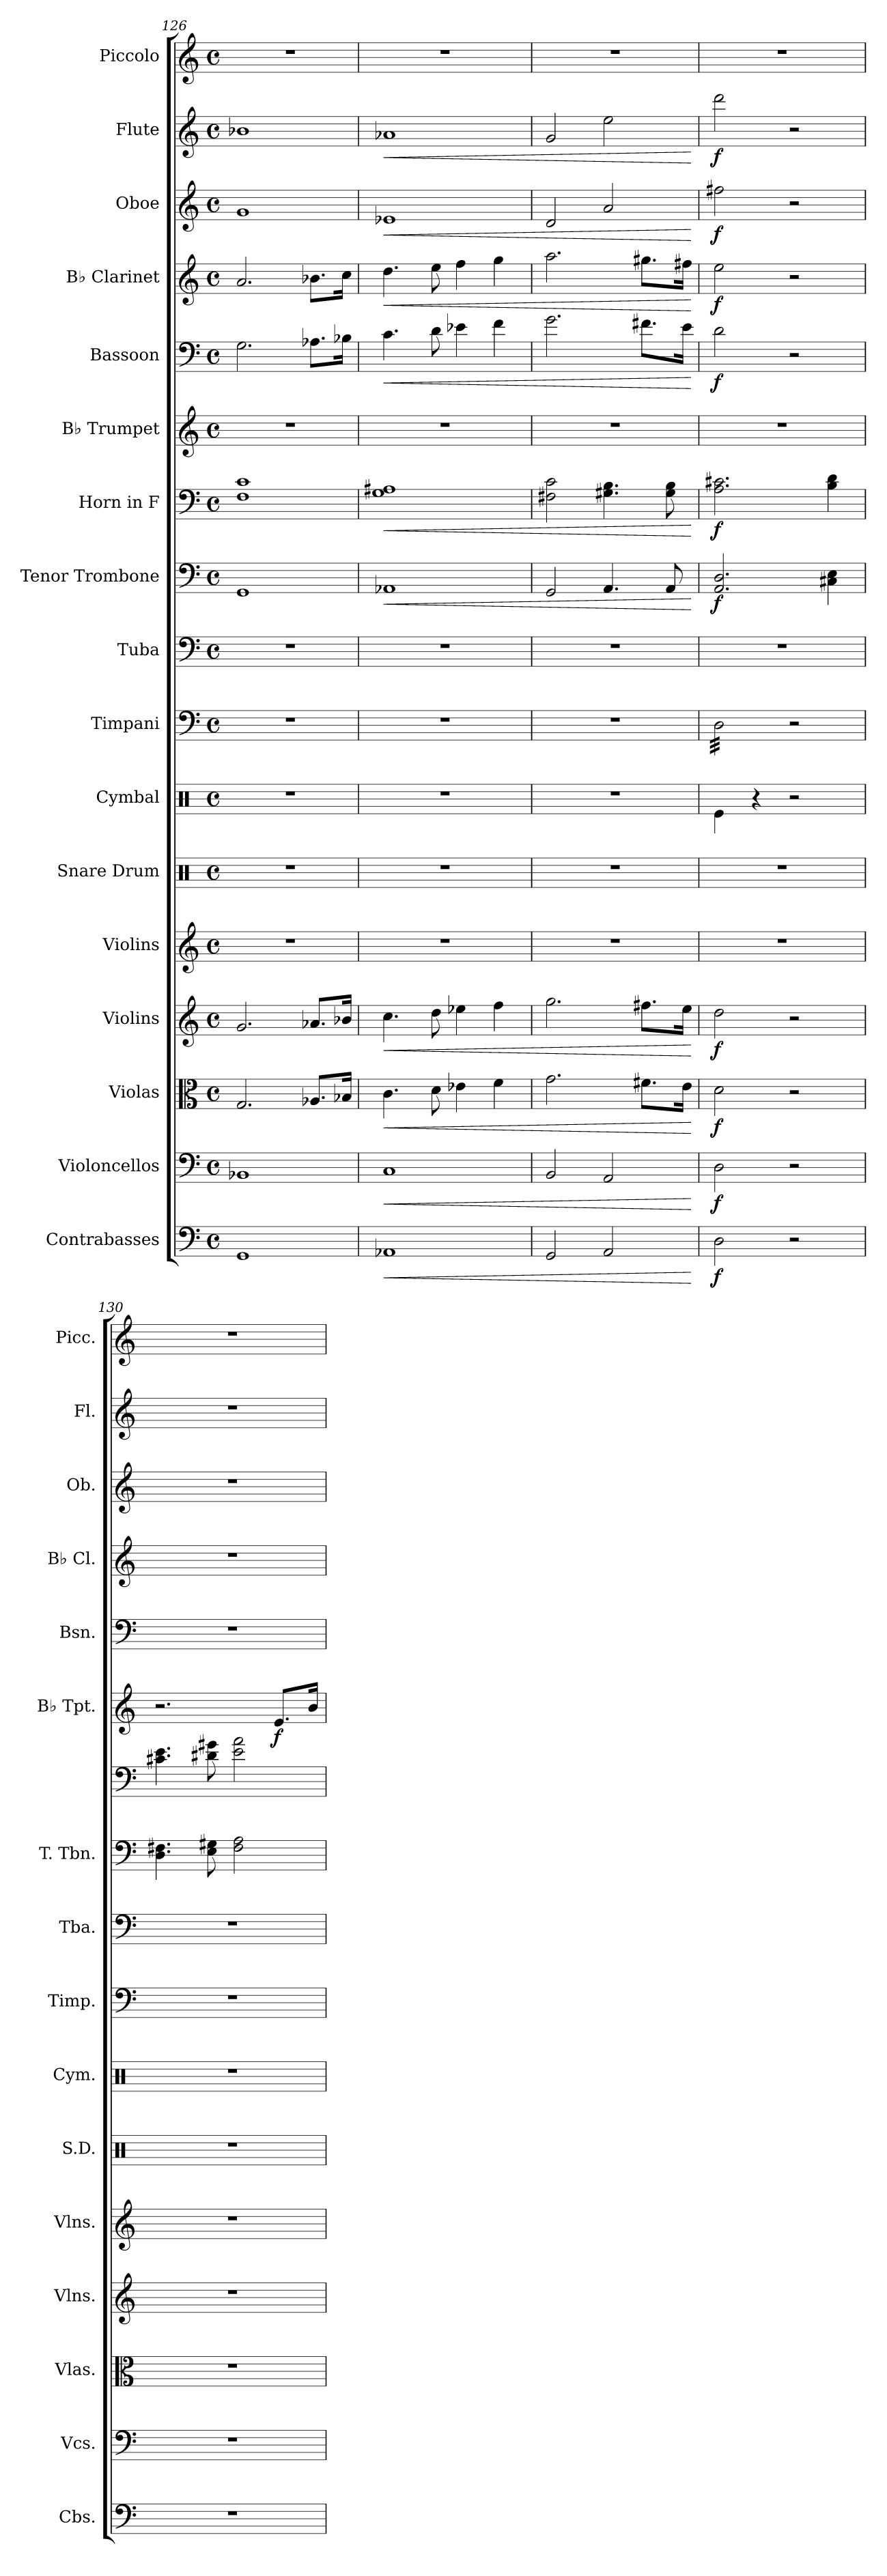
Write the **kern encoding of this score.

**kern	**dynam	**kern	**dynam	**kern	**dynam	**kern	**dynam	**kern	**kern	**kern	**kern	**kern	**kern	**dynam	**kern	**dynam	**kern	**dynam	**kern	**dynam	**kern	**dynam	**kern	**dynam	**kern	**dynam	**kern
*part17	*part17	*part16	*part16	*part15	*part15	*part14	*part14	*part13	*part12	*part11	*part10	*part9	*part8	*part8	*part7	*part7	*part6	*part6	*part5	*part5	*part4	*part4	*part3	*part3	*part2	*part2	*part1
*staff17	*staff17	*staff16	*staff16	*staff15	*staff15	*staff14	*staff14	*staff13	*staff12	*staff11	*staff10	*staff9	*staff8	*staff8	*staff7	*staff7	*staff6	*staff6	*staff5	*staff5	*staff4	*staff4	*staff3	*staff3	*staff2	*staff2	*staff1
*I"Contrabasses	*	*I"Violoncellos	*	*I"Violas	*	*I"Violins	*	*I"Violins	*I"Snare Drum	*I"Cymbal	*I"Timpani	*I"Tuba	*I"Tenor Trombone	*	*I"Horn in F	*	*I"B♭ Trumpet	*	*I"Bassoon	*	*I"B♭ Clarinet	*	*I"Oboe	*	*I"Flute	*	*I"Piccolo
*I'Cbs.	*	*I'Vcs.	*	*I'Vlas.	*	*I'Vlns.	*	*I'Vlns.	*I'S.D.	*I'Cym.	*I'Timp.	*I'Tba.	*I'T. Tbn.	*	*	*	*I'B♭ Tpt.	*	*I'Bsn.	*	*I'B♭ Cl.	*	*I'Ob.	*	*I'Fl.	*	*I'Picc.
!!LO:PB:g=z
*clefF4	*	*clefF4	*	*clefC3	*	*clefG2	*	*clefG2	*clefX	*clefX	*clefF4	*clefF4	*clefF4	*	*clefF4	*	*clefG2	*	*clefF4	*	*clefG2	*	*clefG2	*	*clefG2	*	*clefG2
*ITrd7c12	*	*	*	*	*	*	*	*	*	*	*	*	*	*	*ITrd4c7	*	*ITrd1c2	*	*	*	*ITrd1c2	*	*	*	*	*	*ITrd-7c-12
*k[]	*	*k[]	*	*k[]	*	*k[]	*	*k[]	*k[]	*k[]	*k[]	*k[]	*k[]	*	*k[b-]	*	*k[b-e-]	*	*k[]	*	*k[b-e-]	*	*k[]	*	*k[]	*	*k[]
*M4/4	*	*M4/4	*	*M4/4	*	*M4/4	*	*M4/4	*M4/4	*M4/4	*M4/4	*M4/4	*M4/4	*	*M4/4	*	*M4/4	*	*M4/4	*	*M4/4	*	*M4/4	*	*M4/4	*	*M4/4
*met(c)	*	*met(c)	*	*met(c)	*	*met(c)	*	*met(c)	*met(c)	*met(c)	*met(c)	*met(c)	*met(c)	*	*met(c)	*	*met(c)	*	*met(c)	*	*met(c)	*	*met(c)	*	*met(c)	*	*met(c)
=126	=126	=126	=126	=126	=126	=126	=126	=126	=126	=126	=126	=126	=126	=126	=126	=126	=126	=126	=126	=126	=126	=126	=126	=126	=126	=126	=126
1GGG	.	1BB-X	.	2.G/	.	2.g/	.	1r	1r	1r	1r	1r	1GG	.	1BB- 1F	.	1r	.	2.G\	.	2.g/	.	1g	.	1b-X	.	1r
.	.	.	.	8.A-X/L	.	8.a-X/L	.	.	.	.	.	.	.	.	.	.	.	.	8.A-X\L	.	8.a-X\L	.	.	.	.	.	.
.	.	.	.	16B-X/Jk	.	16b-X/Jk	.	.	.	.	.	.	.	.	.	.	.	.	16B-X\Jk	.	16b-\Jk	.	.	.	.	.	.
=127	=127	=127	=127	=127	=127	=127	=127	=127	=127	=127	=127	=127	=127	=127	=127	=127	=127	=127	=127	=127	=127	=127	=127	=127	=127	=127	=127
!	!LO:HP:b	!	!LO:HP:b	!	!LO:HP:b	!	!LO:HP:b	!	!	!	!	!	!	!LO:HP:b	!	!LO:HP:b	!	!	!	!LO:HP:b	!	!LO:HP:b	!	!LO:HP:b	!	!LO:HP:b	!
1AAA-X	<	1C	<	4.c\	<	4.cc\	<	1r	1r	1r	1r	1r	1AA-X	<	1C 1D#X	<	1r	.	4.c\	<	4.cc\	<	1e-X	<	1a-X	<	1r
.	.	.	.	8d\	.	8dd\	.	.	.	.	.	.	.	.	.	.	.	.	8d\	.	8dd\	.	.	.	.	.	.
.	.	.	.	4e-X\	.	4ee-X\	.	.	.	.	.	.	.	.	.	.	.	.	4e-X\	.	4ee-\	.	.	.	.	.	.
.	.	.	.	4f\	.	4ff\	.	.	.	.	.	.	.	.	.	.	.	.	4f\	.	4ff\	.	.	.	.	.	.
=128	=128	=128	=128	=128	=128	=128	=128	=128	=128	=128	=128	=128	=128	=128	=128	=128	=128	=128	=128	=128	=128	=128	=128	=128	=128	=128	=128
2GGG/	.	2BB/	.	2.g\	.	2.gg\	.	1r	1r	1r	1r	1r	2GG/	.	2BBn\ 2F\	.	1r	.	2.g\	.	2.gg\	.	2d/	.	2g/	.	1r
2AAA/	.	2AA/	.	.	.	.	.	.	.	.	.	.	4.AA/	.	4.C#X\ 4.E\	.	.	.	.	.	.	.	2a/	.	2ee\	.	.
.	.	.	.	8.f#X\L	.	8.ff#X\L	.	.	.	.	.	.	.	.	.	.	.	.	8.f#X\L	.	8.ff#X\L	.	.	.	.	.	.
.	.	.	.	.	.	.	.	.	.	.	.	.	8AA/	.	8C#\ 8E\	.	.	.	.	.	.	.	.	.	.	.	.
.	.	.	.	16e\Jk	.	16ee\Jk	.	.	.	.	.	.	.	.	.	.	.	.	16e\Jk	.	16een\Jk	.	.	.	.	.	.
.	[	.	[	.	[	.	[	.	.	.	.	.	.	[	.	[	.	.	.	[	.	[	.	[	.	[	.
=129	=129	=129	=129	=129	=129	=129	=129	=129	=129	=129	=129	=129	=129	=129	=129	=129	=129	=129	=129	=129	=129	=129	=129	=129	=129	=129	=129
!	!LO:DY:b	!	!LO:DY:b	!	!LO:DY:b	!	!LO:DY:b	!	!	!	!	!	!	!LO:DY:b	!	!LO:DY:b	!	!	!	!LO:DY:b	!	!LO:DY:b	!	!LO:DY:b	!	!LO:DY:b	!
*	*	*	*	*	*	*	*	*	*	*	*tremolo	*	*	*	*	*	*	*	*	*	*	*	*	*	*	*	*
2DD\	f	2D\	f	2d\	f	2dd\	f	1r	1r	4Re\	32D\LLL	1r	2.AA/ 2.D/	f	2.D\ 2.F#X\	f	1r	.	2d\	f	2dd\	f	2ff#X\	f	2ddd\	f	1r
.	.	.	.	.	.	.	.	.	.	.	32D\	.	.	.	.	.	.	.	.	.	.	.	.	.	.	.	.
.	.	.	.	.	.	.	.	.	.	.	32D\	.	.	.	.	.	.	.	.	.	.	.	.	.	.	.	.
.	.	.	.	.	.	.	.	.	.	.	32D\	.	.	.	.	.	.	.	.	.	.	.	.	.	.	.	.
.	.	.	.	.	.	.	.	.	.	.	32D\	.	.	.	.	.	.	.	.	.	.	.	.	.	.	.	.
.	.	.	.	.	.	.	.	.	.	.	32D\	.	.	.	.	.	.	.	.	.	.	.	.	.	.	.	.
.	.	.	.	.	.	.	.	.	.	.	32D\	.	.	.	.	.	.	.	.	.	.	.	.	.	.	.	.
.	.	.	.	.	.	.	.	.	.	.	32D\	.	.	.	.	.	.	.	.	.	.	.	.	.	.	.	.
.	.	.	.	.	.	.	.	.	.	4r	32D\	.	.	.	.	.	.	.	.	.	.	.	.	.	.	.	.
.	.	.	.	.	.	.	.	.	.	.	32D\	.	.	.	.	.	.	.	.	.	.	.	.	.	.	.	.
.	.	.	.	.	.	.	.	.	.	.	32D\	.	.	.	.	.	.	.	.	.	.	.	.	.	.	.	.
.	.	.	.	.	.	.	.	.	.	.	32D\	.	.	.	.	.	.	.	.	.	.	.	.	.	.	.	.
.	.	.	.	.	.	.	.	.	.	.	32D\	.	.	.	.	.	.	.	.	.	.	.	.	.	.	.	.
.	.	.	.	.	.	.	.	.	.	.	32D\	.	.	.	.	.	.	.	.	.	.	.	.	.	.	.	.
.	.	.	.	.	.	.	.	.	.	.	32D\	.	.	.	.	.	.	.	.	.	.	.	.	.	.	.	.
.	.	.	.	.	.	.	.	.	.	.	32D\JJJ	.	.	.	.	.	.	.	.	.	.	.	.	.	.	.	.
*	*	*	*	*	*	*	*	*	*	*	*Xtremolo	*	*	*	*	*	*	*	*	*	*	*	*	*	*	*	*
2r	.	2r	.	2r	.	2r	.	.	.	2r	2r	.	.	.	.	.	.	.	2r	.	2r	.	2r	.	2r	.	.
.	.	.	.	.	.	.	.	.	.	.	.	.	4C#X\ 4E\	.	4E\ 4G\	.	.	.	.	.	.	.	.	.	.	.	.
=130	=130	=130	=130	=130	=130	=130	=130	=130	=130	=130	=130	=130	=130	=130	=130	=130	=130	=130	=130	=130	=130	=130	=130	=130	=130	=130	=130
1r	.	1r	.	1r	.	1r	.	1r	1r	1r	1r	1r	4.D\ 4.F#X\	.	4.F#X\ 4.A\	.	2.r	.	1r	.	1r	.	1r	.	1r	.	1r
.	.	.	.	.	.	.	.	.	.	.	.	.	8E\ 8G#X\	.	8G#X\ 8c#X\	.	.	.	.	.	.	.	.	.	.	.	.
.	.	.	.	.	.	.	.	.	.	.	.	.	2F#\ 2A\	.	2A\ 2d\	.	.	.	.	.	.	.	.	.	.	.	.
!	!	!	!	!	!	!	!	!	!	!	!	!	!	!	!	!	!	!LO:DY:b	!	!	!	!	!	!	!	!	!
.	.	.	.	.	.	.	.	.	.	.	.	.	.	.	.	.	8.d/L	f	.	.	.	.	.	.	.	.	.
.	.	.	.	.	.	.	.	.	.	.	.	.	.	.	.	.	16a/Jk	.	.	.	.	.	.	.	.	.	.
=	=	=	=	=	=	=	=	=	=	=	=	=	=	=	=	=	=	=	=	=	=	=	=	=	=	=	=
*-	*-	*-	*-	*-	*-	*-	*-	*-	*-	*-	*-	*-	*-	*-	*-	*-	*-	*-	*-	*-	*-	*-	*-	*-	*-	*-	*-
